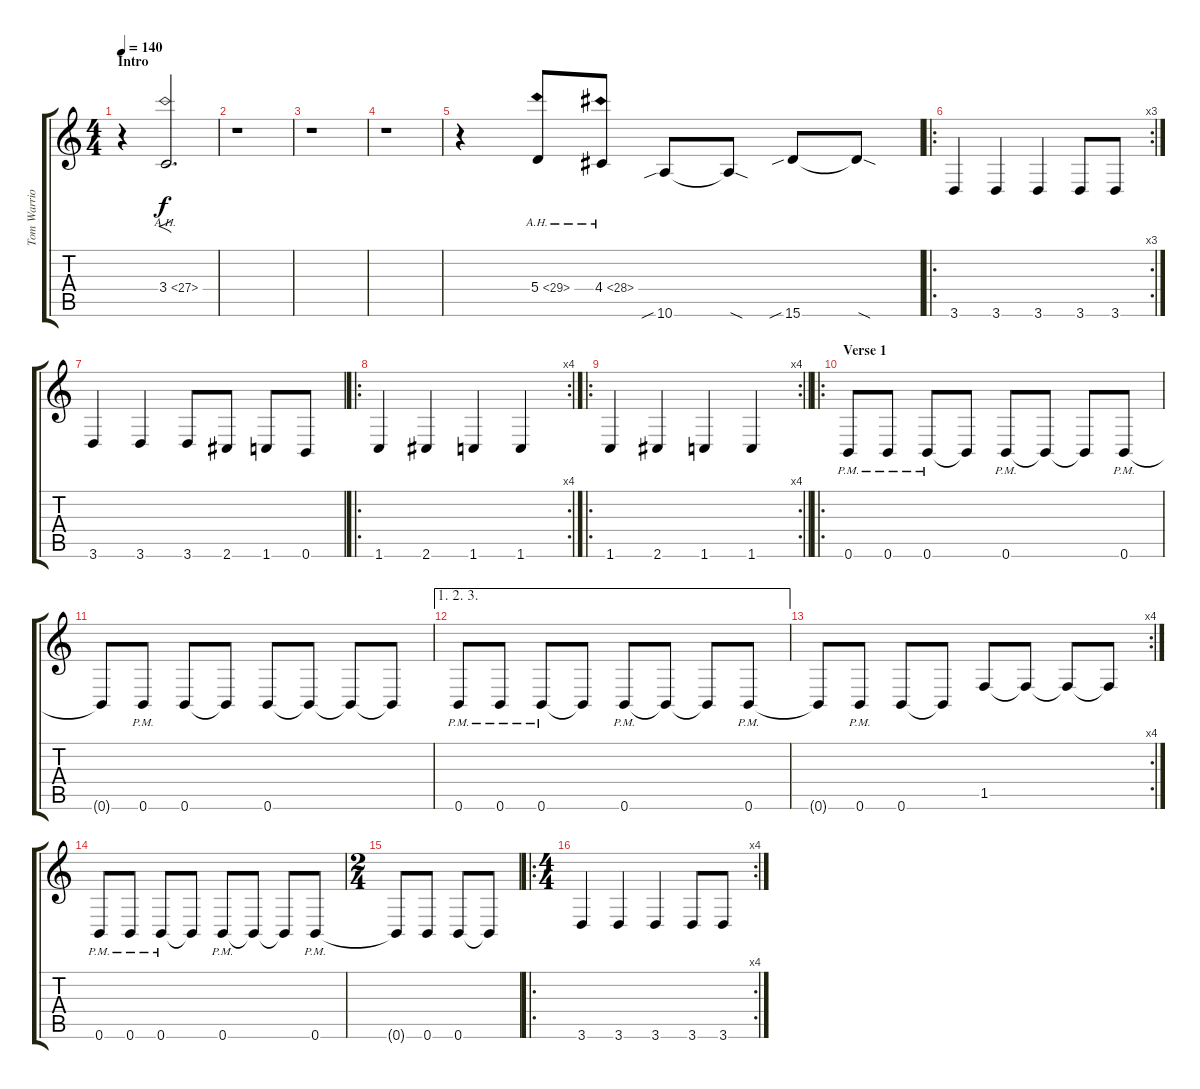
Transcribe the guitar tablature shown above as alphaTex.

\track ("Tom Warrior" "Tom Warrio") {instrument distortionguitar}
\staff {score tabs}
\tuning (B3 Gb3 D3 A2 E2 B1) {hide}
\ts (4 4)
\section ("" "Intro")
\tempo 140
\clef g2
\ks c
r.4{dy f instrument distortionguitar} 3.4{ah 24}.2{f d} |
r.1 |
r.1 |
r.1 |
r.4 5.4{ah 24}.8 4.4{ah 24}.8 10.6{sib}.8 10.6{sod t}.8 15.6{sib}.8 15.6{sod t}.8 |
\ro
\rc 3
3.6.4 3.6.4 3.6.4 3.6.8 3.6.8 |
3.6.4 3.6.4 3.6.8 2.6.8 1.6.8 0.6.8 |
\ro
\rc 4
1.6.4 2.6.4 1.6.4 1.6.4 |
\ro
\rc 4
\barLineRight lightlight
1.6.4 2.6.4 1.6.4 1.6.4 |
\ro
\section ("" "Verse 1")
0.6{pm}.8 0.6{pm}.8 0.6{pm}.8 0.6{t}.8 0.6{pm}.8 0.6{t}.8 0.6{t}.8 0.6{pm}.8 |
0.6{t}.8 0.6{pm}.8 0.6.8 0.6{t}.8 0.6.8 0.6{t}.8 0.6{t}.8 0.6{t}.8 |
\ae (1 2 3)
0.6{pm}.8 0.6{pm}.8 0.6{pm}.8 0.6{t}.8 0.6{pm}.8 0.6{t}.8 0.6{t}.8 0.6{pm}.8 |
\rc 4
0.6{t}.8 0.6{pm}.8 0.6.8 0.6{t}.8 1.5.8 1.5{t}.8 1.5{t}.8 1.5{t}.8 |
0.6{pm}.8 0.6{pm}.8 0.6{pm}.8 0.6{t}.8 0.6{pm}.8 0.6{t}.8 0.6{t}.8 0.6{pm}.8 |
\ts (2 4)
0.6{t}.8 0.6.8 0.6.8 0.6{t}.8 |
\ro
\rc 4
\ts (4 4)
3.6.4 3.6.4 3.6.4 3.6.8 3.6.8
